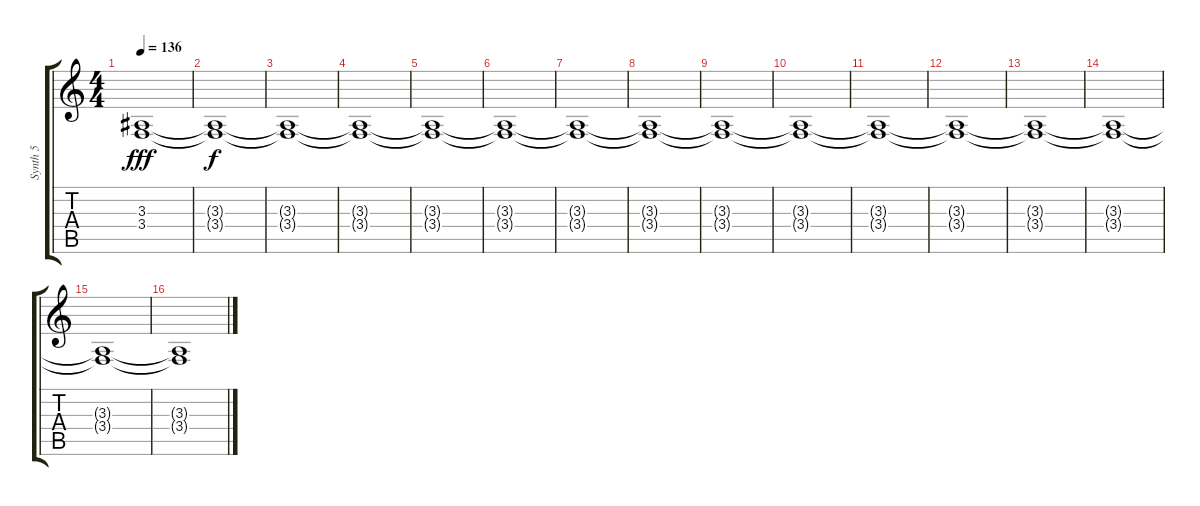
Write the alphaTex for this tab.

\track ("Synth 5" "Synth 5") {instrument pad2warm}
\staff {score tabs}
\tuning (E4 B3 G3 D3 A2 E2) {hide}
\ts (4 4)
\tempo 136
\clef g2
\ks c
(3.3 3.4).1{dy fff} |
(3.3{t} 3.4{t}).1{dy f} |
(3.3{t} 3.4{t}).1 |
(3.3{t} 3.4{t}).1 |
(3.3{t} 3.4{t}).1 |
(3.3{t} 3.4{t}).1 |
(3.3{t} 3.4{t}).1 |
(3.3{t} 3.4{t}).1 |
(3.3{t} 3.4{t}).1 |
(3.3{t} 3.4{t}).1 |
(3.3{t} 3.4{t}).1 |
(3.3{t} 3.4{t}).1 |
(3.3{t} 3.4{t}).1 |
(3.3{t} 3.4{t}).1 |
(3.3{t} 3.4{t}).1 |
(3.3{t} 3.4{t}).1
